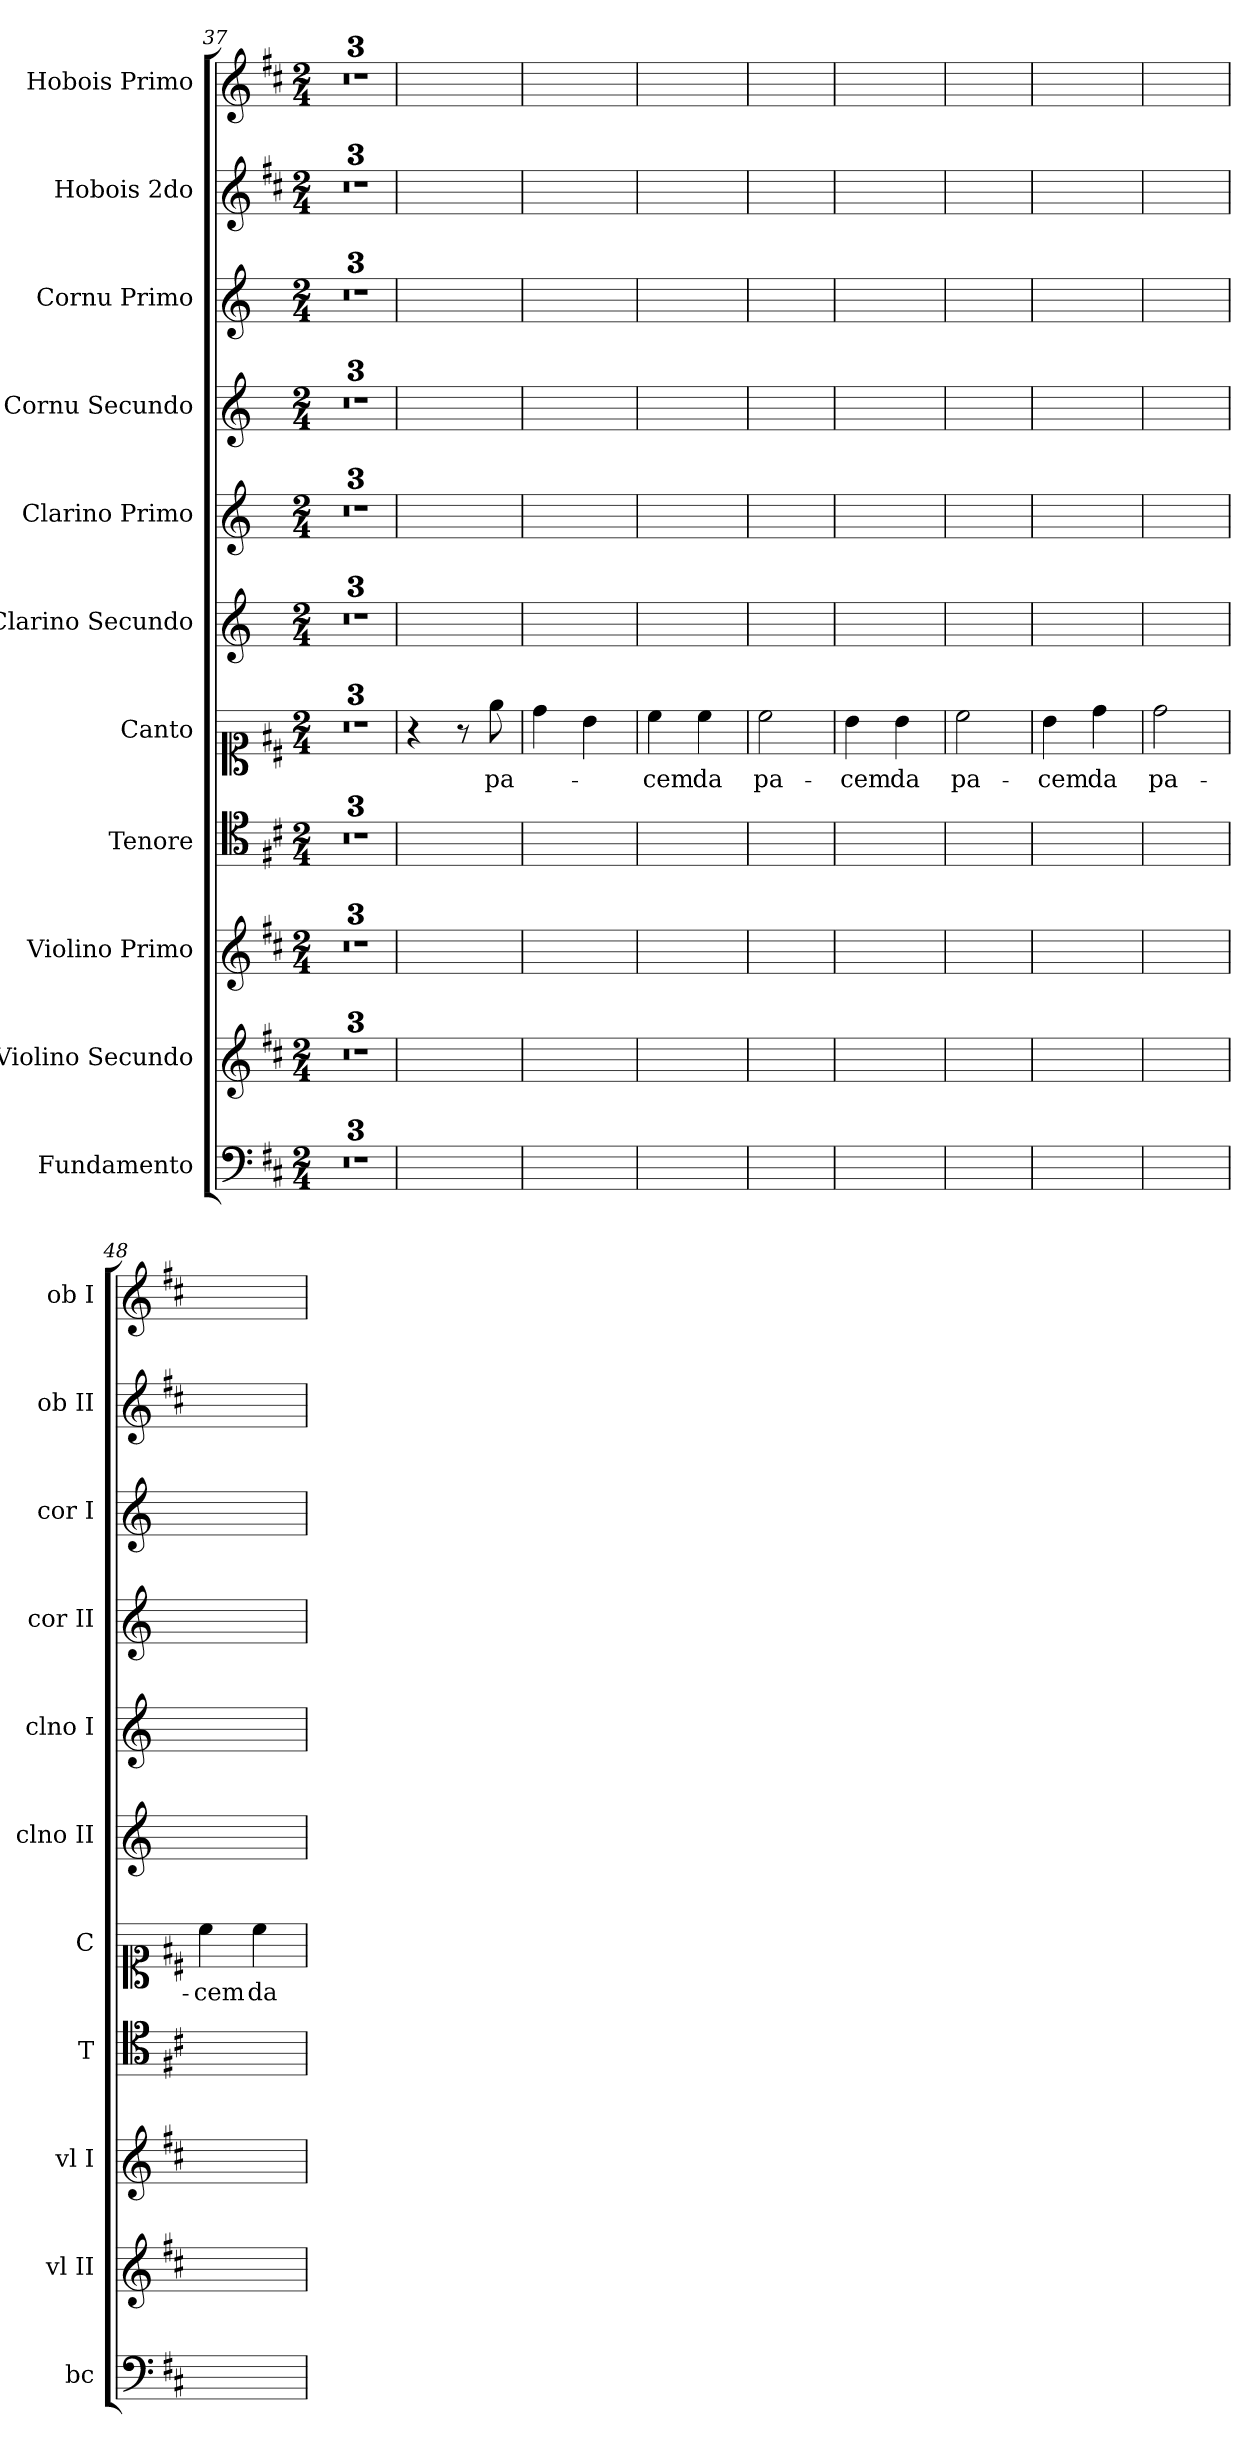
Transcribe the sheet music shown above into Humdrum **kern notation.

**kern	**kern	**kern	**kern	**kern	**text	**kern	**kern	**kern	**kern	**kern	**kern
*part11	*part10	*part9	*part8	*part7	*part7	*part6	*part5	*part4	*part3	*part2	*part1
*staff11	*staff10	*staff9	*staff8	*staff7	*staff7	*staff6	*staff5	*staff4	*staff3	*staff2	*staff1
*I"Fundamento	*I"Violino Secundo	*I"Violino Primo	*I"Tenore	*I"Canto	*	*I"Clarino Secundo	*I"Clarino Primo	*I"Cornu Secundo	*I"Cornu Primo	*I"Hobois 2do	*I"Hobois Primo
*I'bc	*I'vl II	*I'vl I	*I'T	*I'C	*	*I'clno II	*I'clno I	*I'cor II	*I'cor I	*I'ob II	*I'ob I
*clefF4	*clefG2	*clefG2	*clefC4	*clefC1	*	*clefG2	*clefG2	*clefG2	*clefG2	*clefG2	*clefG2
*	*	*	*	*	*	*ITrd-1c-2	*ITrd-1c-2	*ITrd6c10	*ITrd6c10	*	*
*k[f#c#]	*k[f#c#]	*k[f#c#]	*k[f#c#]	*k[f#c#]	*	*k[f#c#]	*k[f#c#]	*k[f#c#]	*k[f#c#]	*k[f#c#]	*k[f#c#]
*M2/4	*M2/4	*M2/4	*M2/4	*M2/4	*	*M2/4	*M2/4	*M2/4	*M2/4	*M2/4	*M2/4
=37	=37	=37	=37	=37	=37	=37	=37	=37	=37	=37	=37
2ryy	2ryy	2ryy	2ryy	2ryy	.	2ryy	2ryy	2ryy	2ryy	2ryy	2ryy
=38	=38	=38	=38	=38	=38	=38	=38	=38	=38	=38	=38
2ryy	2ryy	2ryy	2ryy	2ryy	.	2ryy	2ryy	2ryy	2ryy	2ryy	2ryy
=39	=39	=39	=39	=39	=39	=39	=39	=39	=39	=39	=39
2ryy	2ryy	2ryy	2ryy	2r	.	2ryy	2ryy	2ryy	2ryy	2ryy	2ryy
=40	=40	=40	=40	=40	=40	=40	=40	=40	=40	=40	=40
2ryy	2ryy	2ryy	2ryy	4r	.	2ryy	2ryy	2ryy	2ryy	2ryy	2ryy
.	.	.	.	8r	.	.	.	.	.	.	.
.	.	.	.	8ee\	pa-	.	.	.	.	.	.
=41	=41	=41	=41	=41	=41	=41	=41	=41	=41	=41	=41
2ryy	2ryy	2ryy	2ryy	4dd\	.	2ryy	2ryy	2ryy	2ryy	2ryy	2ryy
.	.	.	.	4b\	.	.	.	.	.	.	.
=42	=42	=42	=42	=42	=42	=42	=42	=42	=42	=42	=42
2ryy	2ryy	2ryy	2ryy	4cc#\	-cem	2ryy	2ryy	2ryy	2ryy	2ryy	2ryy
.	.	.	.	4cc#\	da	.	.	.	.	.	.
=43	=43	=43	=43	=43	=43	=43	=43	=43	=43	=43	=43
2ryy	2ryy	2ryy	2ryy	2cc#\	pa-	2ryy	2ryy	2ryy	2ryy	2ryy	2ryy
=44	=44	=44	=44	=44	=44	=44	=44	=44	=44	=44	=44
2ryy	2ryy	2ryy	2ryy	4b\	-cem	2ryy	2ryy	2ryy	2ryy	2ryy	2ryy
.	.	.	.	4b\	da	.	.	.	.	.	.
=45	=45	=45	=45	=45	=45	=45	=45	=45	=45	=45	=45
2ryy	2ryy	2ryy	2ryy	2cc#\	pa-	2ryy	2ryy	2ryy	2ryy	2ryy	2ryy
=46	=46	=46	=46	=46	=46	=46	=46	=46	=46	=46	=46
2ryy	2ryy	2ryy	2ryy	4b\	-cem	2ryy	2ryy	2ryy	2ryy	2ryy	2ryy
.	.	.	.	4dd\	da	.	.	.	.	.	.
=47	=47	=47	=47	=47	=47	=47	=47	=47	=47	=47	=47
2ryy	2ryy	2ryy	2ryy	2dd\	pa-	2ryy	2ryy	2ryy	2ryy	2ryy	2ryy
=48	=48	=48	=48	=48	=48	=48	=48	=48	=48	=48	=48
2ryy	2ryy	2ryy	2ryy	4cc#\	-cem	2ryy	2ryy	2ryy	2ryy	2ryy	2ryy
.	.	.	.	4cc#\	da	.	.	.	.	.	.
=	=	=	=	=	=	=	=	=	=	=	=
*-	*-	*-	*-	*-	*-	*-	*-	*-	*-	*-	*-
